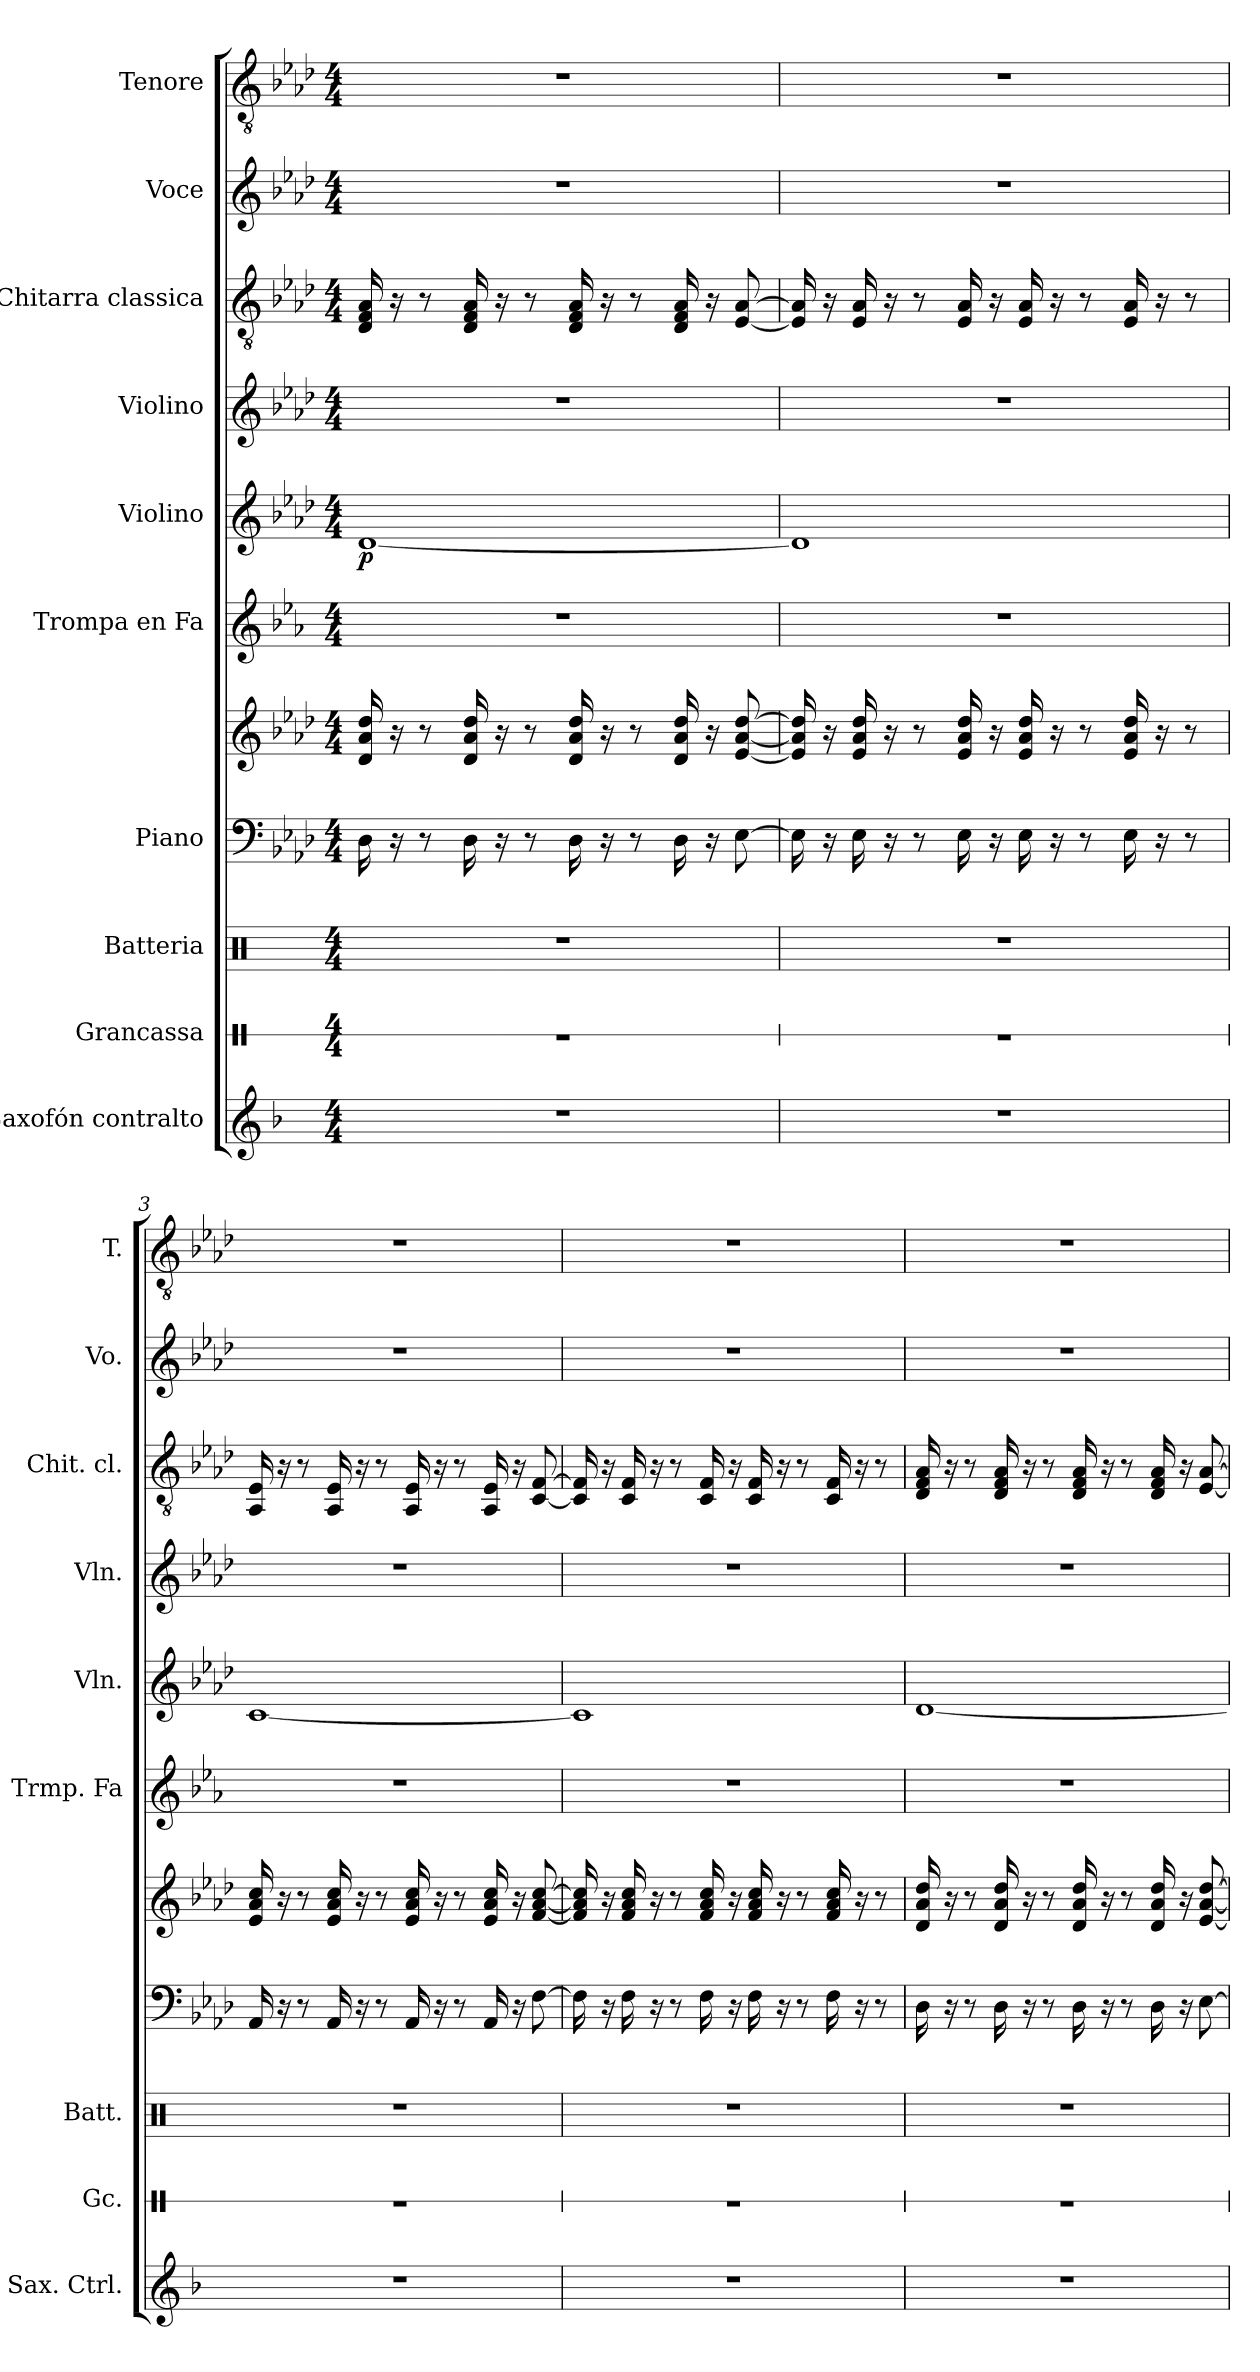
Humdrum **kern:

**kern	**kern	**kern	**kern	**kern	**kern	**kern	**dynam	**kern	**kern	**kern	**kern
*part10	*part9	*part8	*part7	*part7	*part6	*part5	*part5	*part4	*part3	*part2	*part1
*staff11	*staff10	*staff9	*staff8	*staff7	*staff6	*staff5	*staff5	*staff4	*staff3	*staff2	*staff1
*I"Saxofón contralto	*I"Grancassa	*I"Batteria	*I"Piano	*	*I"Trompa en Fa	*I"Violino	*	*I"Violino	*I"Chitarra classica	*I"Voce	*I"Tenore
*I'Sax. Ctrl.	*I'Gc.	*I'Batt.	*	*	*I'Trmp. Fa	*I'Vln.	*	*I'Vln.	*I'Chit. cl.	*I'Vo.	*I'T.
*	*stria1	*	*	*	*	*	*	*	*	*	*
*clefG2	*clefX	*clefX	*clefF4	*clefG2	*clefG2	*clefG2	*	*clefG2	*clefGv2	*clefG2	*clefGv2
*ITrd5c9	*	*	*	*	*ITrd4c7	*	*	*	*	*	*
*k[b-e-a-d-]	*k[]	*k[]	*k[b-e-a-d-]	*k[b-e-a-d-]	*k[b-e-a-d-]	*k[b-e-a-d-]	*	*k[b-e-a-d-]	*k[b-e-a-d-]	*k[b-e-a-d-]	*k[b-e-a-d-]
*M4/4	*M4/4	*M4/4	*M4/4	*M4/4	*M4/4	*M4/4	*	*M4/4	*M4/4	*M4/4	*M4/4
=1	=1	=1	=1	=1	=1	=1	=1	=1	=1	=1	=1
!	!	!	!	!	!	!	!LO:DY:b	!	!	!	!
1r	1r	1r	16D-\	16d-/ 16a-/ 16dd-/	1r	[1d-	p	1r	16D-/ 16F/ 16A-/	1r	1r
.	.	.	16r	16r	.	.	.	.	16r	.	.
.	.	.	8r	8r	.	.	.	.	8r	.	.
.	.	.	16D-\	16d-/ 16a-/ 16dd-/	.	.	.	.	16D-/ 16F/ 16A-/	.	.
.	.	.	16r	16r	.	.	.	.	16r	.	.
.	.	.	8r	8r	.	.	.	.	8r	.	.
.	.	.	16D-\	16d-/ 16a-/ 16dd-/	.	.	.	.	16D-/ 16F/ 16A-/	.	.
.	.	.	16r	16r	.	.	.	.	16r	.	.
.	.	.	8r	8r	.	.	.	.	8r	.	.
.	.	.	16D-\	16d-/ 16a-/ 16dd-/	.	.	.	.	16D-/ 16F/ 16A-/	.	.
.	.	.	16r	16r	.	.	.	.	16r	.	.
.	.	.	[8E-\	[8e-/ [8a-/ [8dd-/	.	.	.	.	[8E-/ [8A-/	.	.
=2	=2	=2	=2	=2	=2	=2	=2	=2	=2	=2	=2
1r	1r	1r	16E-\]	16e-/] 16a-/] 16dd-/]	1r	1d-]	.	1r	16E-/] 16A-/]	1r	1r
.	.	.	16r	16r	.	.	.	.	16r	.	.
.	.	.	16E-\	16e-/ 16a-/ 16dd-/	.	.	.	.	16E-/ 16A-/	.	.
.	.	.	16r	16r	.	.	.	.	16r	.	.
.	.	.	8r	8r	.	.	.	.	8r	.	.
.	.	.	16E-\	16e-/ 16a-/ 16dd-/	.	.	.	.	16E-/ 16A-/	.	.
.	.	.	16r	16r	.	.	.	.	16r	.	.
.	.	.	16E-\	16e-/ 16a-/ 16dd-/	.	.	.	.	16E-/ 16A-/	.	.
.	.	.	16r	16r	.	.	.	.	16r	.	.
.	.	.	8r	8r	.	.	.	.	8r	.	.
.	.	.	16E-\	16e-/ 16a-/ 16dd-/	.	.	.	.	16E-/ 16A-/	.	.
.	.	.	16r	16r	.	.	.	.	16r	.	.
.	.	.	8r	8r	.	.	.	.	8r	.	.
!!LO:PB:g=z
=3	=3	=3	=3	=3	=3	=3	=3	=3	=3	=3	=3
1r	1r	1r	16AA-/	16e-/ 16a-/ 16cc/	1r	[1c	.	1r	16AA-/ 16E-/	1r	1r
.	.	.	16r	16r	.	.	.	.	16r	.	.
.	.	.	8r	8r	.	.	.	.	8r	.	.
.	.	.	16AA-/	16e-/ 16a-/ 16cc/	.	.	.	.	16AA-/ 16E-/	.	.
.	.	.	16r	16r	.	.	.	.	16r	.	.
.	.	.	8r	8r	.	.	.	.	8r	.	.
.	.	.	16AA-/	16e-/ 16a-/ 16cc/	.	.	.	.	16AA-/ 16E-/	.	.
.	.	.	16r	16r	.	.	.	.	16r	.	.
.	.	.	8r	8r	.	.	.	.	8r	.	.
.	.	.	16AA-/	16e-/ 16a-/ 16cc/	.	.	.	.	16AA-/ 16E-/	.	.
.	.	.	16r	16r	.	.	.	.	16r	.	.
.	.	.	[8F\	[8f/ [8a-/ [8cc/	.	.	.	.	[8C/ [8F/	.	.
=4	=4	=4	=4	=4	=4	=4	=4	=4	=4	=4	=4
1r	1r	1r	16F\]	16f/] 16a-/] 16cc/]	1r	1c]	.	1r	16C/] 16F/]	1r	1r
.	.	.	16r	16r	.	.	.	.	16r	.	.
.	.	.	16F\	16f/ 16a-/ 16cc/	.	.	.	.	16C/ 16F/	.	.
.	.	.	16r	16r	.	.	.	.	16r	.	.
.	.	.	8r	8r	.	.	.	.	8r	.	.
.	.	.	16F\	16f/ 16a-/ 16cc/	.	.	.	.	16C/ 16F/	.	.
.	.	.	16r	16r	.	.	.	.	16r	.	.
.	.	.	16F\	16f/ 16a-/ 16cc/	.	.	.	.	16C/ 16F/	.	.
.	.	.	16r	16r	.	.	.	.	16r	.	.
.	.	.	8r	8r	.	.	.	.	8r	.	.
.	.	.	16F\	16f/ 16a-/ 16cc/	.	.	.	.	16C/ 16F/	.	.
.	.	.	16r	16r	.	.	.	.	16r	.	.
.	.	.	8r	8r	.	.	.	.	8r	.	.
!!LO:PB:g=z
=5	=5	=5	=5	=5	=5	=5	=5	=5	=5	=5	=5
1r	1r	1r	16D-\	16d-/ 16a-/ 16dd-/	1r	[1d-	.	1r	16D-/ 16F/ 16A-/	1r	1r
.	.	.	16r	16r	.	.	.	.	16r	.	.
.	.	.	8r	8r	.	.	.	.	8r	.	.
.	.	.	16D-\	16d-/ 16a-/ 16dd-/	.	.	.	.	16D-/ 16F/ 16A-/	.	.
.	.	.	16r	16r	.	.	.	.	16r	.	.
.	.	.	8r	8r	.	.	.	.	8r	.	.
.	.	.	16D-\	16d-/ 16a-/ 16dd-/	.	.	.	.	16D-/ 16F/ 16A-/	.	.
.	.	.	16r	16r	.	.	.	.	16r	.	.
.	.	.	8r	8r	.	.	.	.	8r	.	.
.	.	.	16D-\	16d-/ 16a-/ 16dd-/	.	.	.	.	16D-/ 16F/ 16A-/	.	.
.	.	.	16r	16r	.	.	.	.	16r	.	.
.	.	.	[8E-\	[8e-/ [8a-/ [8dd-/	.	.	.	.	[8E-/ [8A-/	.	.
=	=	=	=	=	=	=	=	=	=	=	=
*-	*-	*-	*-	*-	*-	*-	*-	*-	*-	*-	*-
